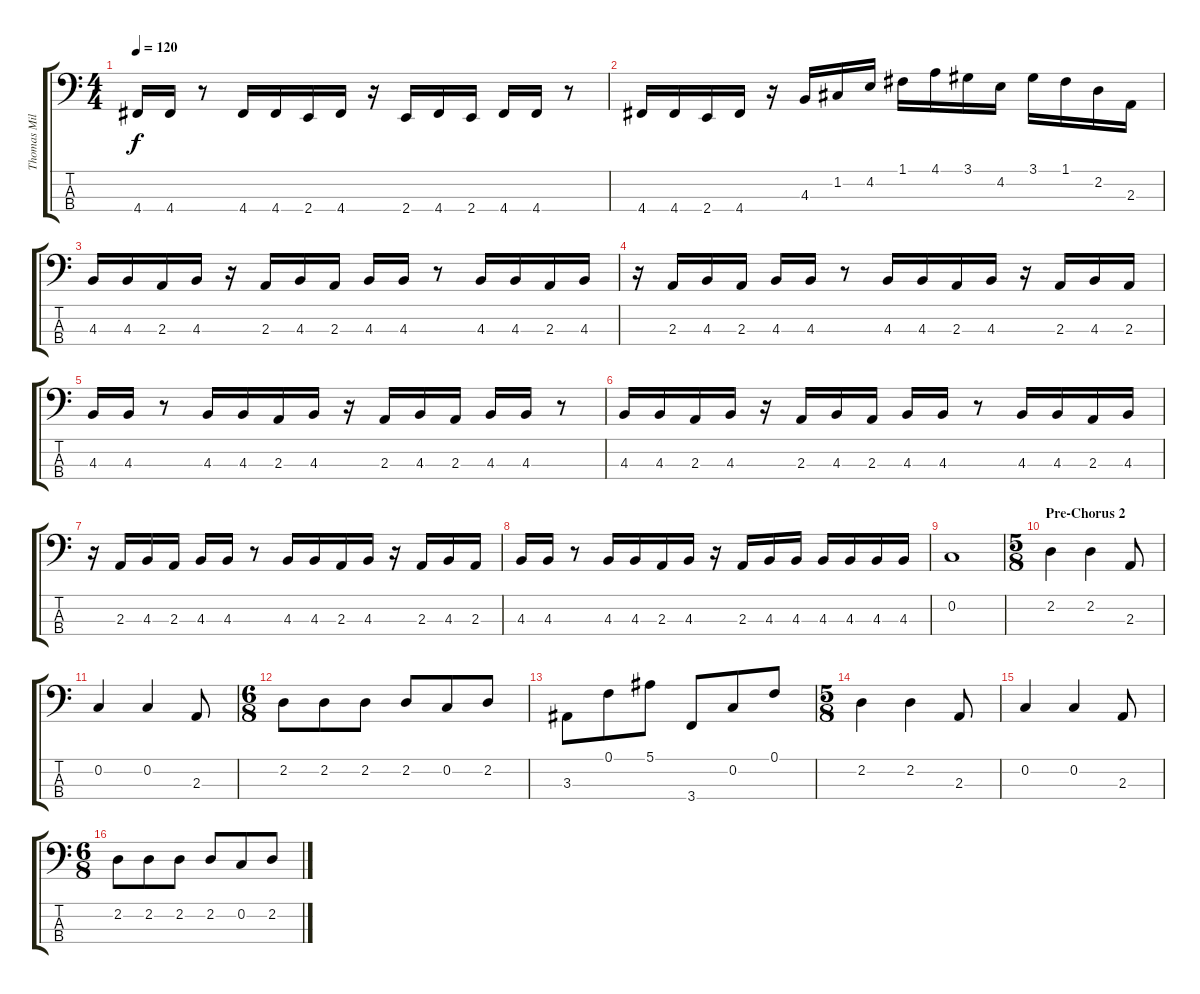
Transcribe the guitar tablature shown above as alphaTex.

\track ("Thomas Miller" "Thomas Mil") {instrument electricbasspick}
\staff {score tabs}
\tuning (F2 C2 G1 D1) {hide}
\ts (4 4)
\tempo 120
\clef f4
\ks c
4.4.16{dy f} 4.4.16 r.8 4.4.16 4.4.16 2.4.16 4.4.16 r.16 2.4.16 4.4.16 2.4.16 4.4.16 4.4.16 r.8 |
4.4.16 4.4.16 2.4.16 4.4.16 r.16 4.3.16 1.2.16 4.2.16 1.1.16 4.1.16 3.1.16 4.2.16 3.1.16 1.1.16 2.2.16 2.3.16 |
4.3.16 4.3.16 2.3.16 4.3.16 r.16 2.3.16 4.3.16 2.3.16 4.3.16 4.3.16 r.8 4.3.16 4.3.16 2.3.16 4.3.16 |
r.16 2.3.16 4.3.16 2.3.16 4.3.16 4.3.16 r.8 4.3.16 4.3.16 2.3.16 4.3.16 r.16 2.3.16 4.3.16 2.3.16 |
4.3.16 4.3.16 r.8 4.3.16 4.3.16 2.3.16 4.3.16 r.16 2.3.16 4.3.16 2.3.16 4.3.16 4.3.16 r.8 |
4.3.16 4.3.16 2.3.16 4.3.16 r.16 2.3.16 4.3.16 2.3.16 4.3.16 4.3.16 r.8 4.3.16 4.3.16 2.3.16 4.3.16 |
r.16 2.3.16 4.3.16 2.3.16 4.3.16 4.3.16 r.8 4.3.16 4.3.16 2.3.16 4.3.16 r.16 2.3.16 4.3.16 2.3.16 |
4.3.16 4.3.16 r.8 4.3.16 4.3.16 2.3.16 4.3.16 r.16 2.3.16 4.3.16 4.3.16 4.3.16 4.3.16 4.3.16 4.3.16 |
0.2.1 |
\ts (5 8)
\section ("" "Pre-Chorus 2")
2.2.4 2.2.4 2.3.8 |
0.2.4 0.2.4 2.3.8 |
\ts (6 8)
2.2.8 2.2.8 2.2.8 2.2.8 0.2.8 2.2.8 |
3.3.8 0.1.8 5.1.8 3.4.8 0.2.8 0.1.8 |
\ts (5 8)
2.2.4 2.2.4 2.3.8 |
0.2.4 0.2.4 2.3.8 |
\ts (6 8)
2.2.8 2.2.8 2.2.8 2.2.8 0.2.8 2.2.8
